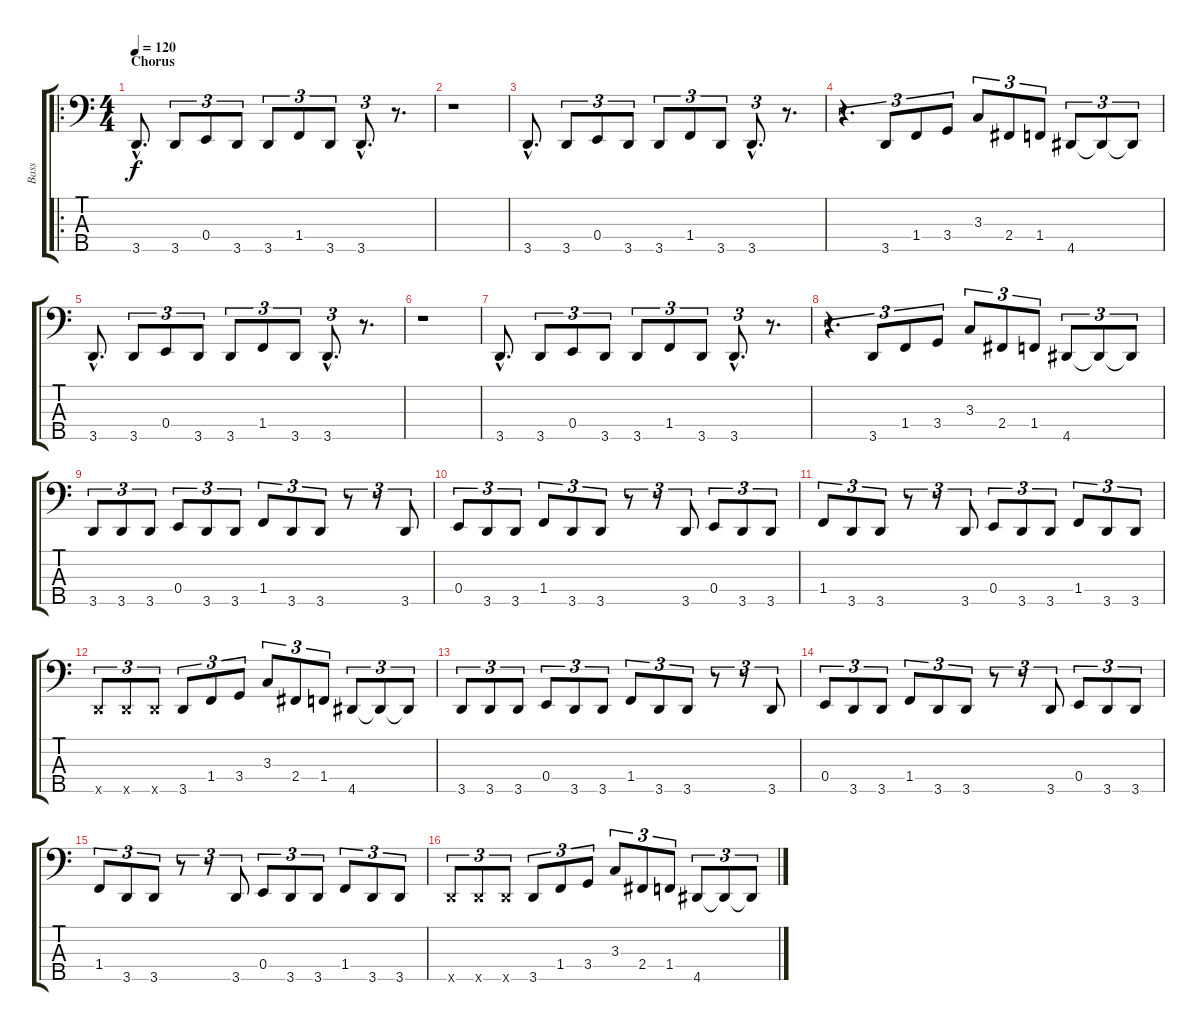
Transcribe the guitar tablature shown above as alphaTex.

\track ("Bass" "Bass") {instrument electricbassfinger}
\staff {score tabs}
\tuning (G2 D2 A1 E1 B0) {hide}
\ro
\ts (4 4)
\section ("" "Chorus")
\tempo 120
\clef f4
\ks c
3.5{hac}.8{d dy f} 3.5.8{tu (3 2)} 0.4.8{tu (3 2)} 3.5.8{tu (3 2)} 3.5.8{tu (3 2)} 1.4.8{tu (3 2)} 3.5.8{tu (3 2)} 3.5{hac}.8{d tu (3 2)} r.8{d} |
r.1 |
3.5{hac}.8{d} 3.5.8{tu (3 2)} 0.4.8{tu (3 2)} 3.5.8{tu (3 2)} 3.5.8{tu (3 2)} 1.4.8{tu (3 2)} 3.5.8{tu (3 2)} 3.5{hac}.8{d tu (3 2)} r.8{d} |
r.4{d tu (3 2)} 3.5.8{tu (3 2)} 1.4.8{tu (3 2)} 3.4.8{tu (3 2)} 3.3.8{tu (3 2)} 2.4.8{tu (3 2)} 1.4.8{tu (3 2)} 4.5.8{tu (3 2)} 4.5{t}.8{tu (3 2)} 4.5{t}.8{tu (3 2)} |
3.5{hac}.8{d} 3.5.8{tu (3 2)} 0.4.8{tu (3 2)} 3.5.8{tu (3 2)} 3.5.8{tu (3 2)} 1.4.8{tu (3 2)} 3.5.8{tu (3 2)} 3.5{hac}.8{d tu (3 2)} r.8{d} |
r.1 |
3.5{hac}.8{d} 3.5.8{tu (3 2)} 0.4.8{tu (3 2)} 3.5.8{tu (3 2)} 3.5.8{tu (3 2)} 1.4.8{tu (3 2)} 3.5.8{tu (3 2)} 3.5{hac}.8{d tu (3 2)} r.8{d} |
r.4{d tu (3 2)} 3.5.8{tu (3 2)} 1.4.8{tu (3 2)} 3.4.8{tu (3 2)} 3.3.8{tu (3 2)} 2.4.8{tu (3 2)} 1.4.8{tu (3 2)} 4.5.8{tu (3 2)} 4.5{t}.8{tu (3 2)} 4.5{t}.8{tu (3 2)} |
3.5.8{tu (3 2)} 3.5.8{tu (3 2)} 3.5.8{tu (3 2)} 0.4.8{tu (3 2)} 3.5.8{tu (3 2)} 3.5.8{tu (3 2)} 1.4.8{tu (3 2)} 3.5.8{tu (3 2)} 3.5.8{tu (3 2)} r.8{tu (3 2)} r.8{tu (3 2)} 3.5.8{tu (3 2)} |
0.4.8{tu (3 2)} 3.5.8{tu (3 2)} 3.5.8{tu (3 2)} 1.4.8{tu (3 2)} 3.5.8{tu (3 2)} 3.5.8{tu (3 2)} r.8{tu (3 2)} r.8{tu (3 2)} 3.5.8{tu (3 2)} 0.4.8{tu (3 2)} 3.5.8{tu (3 2)} 3.5.8{tu (3 2)} |
1.4.8{tu (3 2)} 3.5.8{tu (3 2)} 3.5.8{tu (3 2)} r.8{tu (3 2)} r.8{tu (3 2)} 3.5.8{tu (3 2)} 0.4.8{tu (3 2)} 3.5.8{tu (3 2)} 3.5.8{tu (3 2)} 1.4.8{tu (3 2)} 3.5.8{tu (3 2)} 3.5.8{tu (3 2)} |
3.5{x}.8{tu (3 2)} 3.5{x}.8{tu (3 2)} 3.5{x}.8{tu (3 2)} 3.5.8{tu (3 2)} 1.4.8{tu (3 2)} 3.4.8{tu (3 2)} 3.3.8{tu (3 2)} 2.4.8{tu (3 2)} 1.4.8{tu (3 2)} 4.5.8{tu (3 2)} 4.5{t}.8{tu (3 2)} 4.5{t}.8{tu (3 2)} |
3.5.8{tu (3 2)} 3.5.8{tu (3 2)} 3.5.8{tu (3 2)} 0.4.8{tu (3 2)} 3.5.8{tu (3 2)} 3.5.8{tu (3 2)} 1.4.8{tu (3 2)} 3.5.8{tu (3 2)} 3.5.8{tu (3 2)} r.8{tu (3 2)} r.8{tu (3 2)} 3.5.8{tu (3 2)} |
0.4.8{tu (3 2)} 3.5.8{tu (3 2)} 3.5.8{tu (3 2)} 1.4.8{tu (3 2)} 3.5.8{tu (3 2)} 3.5.8{tu (3 2)} r.8{tu (3 2)} r.8{tu (3 2)} 3.5.8{tu (3 2)} 0.4.8{tu (3 2)} 3.5.8{tu (3 2)} 3.5.8{tu (3 2)} |
1.4.8{tu (3 2)} 3.5.8{tu (3 2)} 3.5.8{tu (3 2)} r.8{tu (3 2)} r.8{tu (3 2)} 3.5.8{tu (3 2)} 0.4.8{tu (3 2)} 3.5.8{tu (3 2)} 3.5.8{tu (3 2)} 1.4.8{tu (3 2)} 3.5.8{tu (3 2)} 3.5.8{tu (3 2)} |
3.5{x}.8{tu (3 2)} 3.5{x}.8{tu (3 2)} 3.5{x}.8{tu (3 2)} 3.5.8{tu (3 2)} 1.4.8{tu (3 2)} 3.4.8{tu (3 2)} 3.3.8{tu (3 2)} 2.4.8{tu (3 2)} 1.4.8{tu (3 2)} 4.5.8{tu (3 2)} 4.5{t}.8{tu (3 2)} 4.5{t}.8{tu (3 2)}
